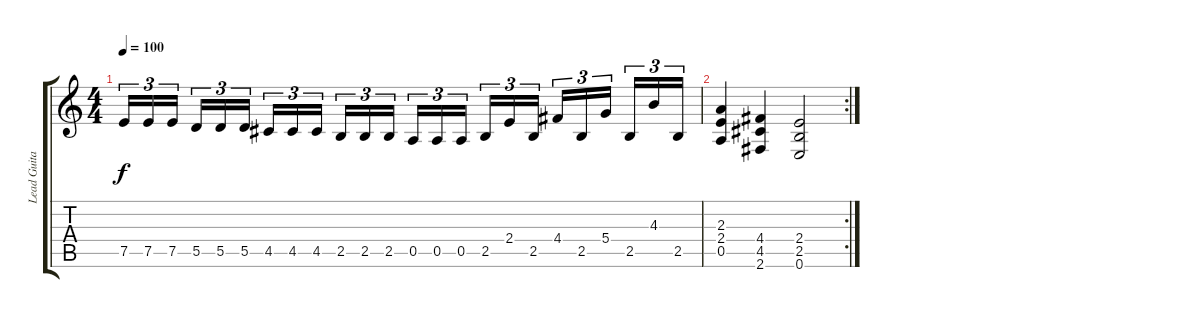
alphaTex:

\track ("Lead Guitar" "Lead Guita") {instrument distortionguitar}
\staff {score tabs}
\tuning (E4 B3 G3 D3 A2 E2) {hide}
\ts (4 4)
\tempo 100
\clef g2
\ks c
7.5.16{tu (3 2) dy f} 7.5.16{tu (3 2)} 7.5.16{tu (3 2)} 5.5.16{tu (3 2)} 5.5.16{tu (3 2)} 5.5.16{tu (3 2)} 4.5.16{tu (3 2)} 4.5.16{tu (3 2)} 4.5.16{tu (3 2)} 2.5.16{tu (3 2)} 2.5.16{tu (3 2)} 2.5.16{tu (3 2)} 0.5.16{tu (3 2)} 0.5.16{tu (3 2)} 0.5.16{tu (3 2)} 2.5.16{tu (3 2)} 2.4.16{tu (3 2)} 2.5.16{tu (3 2)} 4.4.16{tu (3 2)} 2.5.16{tu (3 2)} 5.4.16{tu (3 2)} 2.5.16{tu (3 2)} 4.3.16{tu (3 2)} 2.5.16{tu (3 2)} |
\rc 2
(2.3 2.4 0.5).4{volume 13} (4.4 4.5 2.6).4 (2.4 2.5 0.6).2
